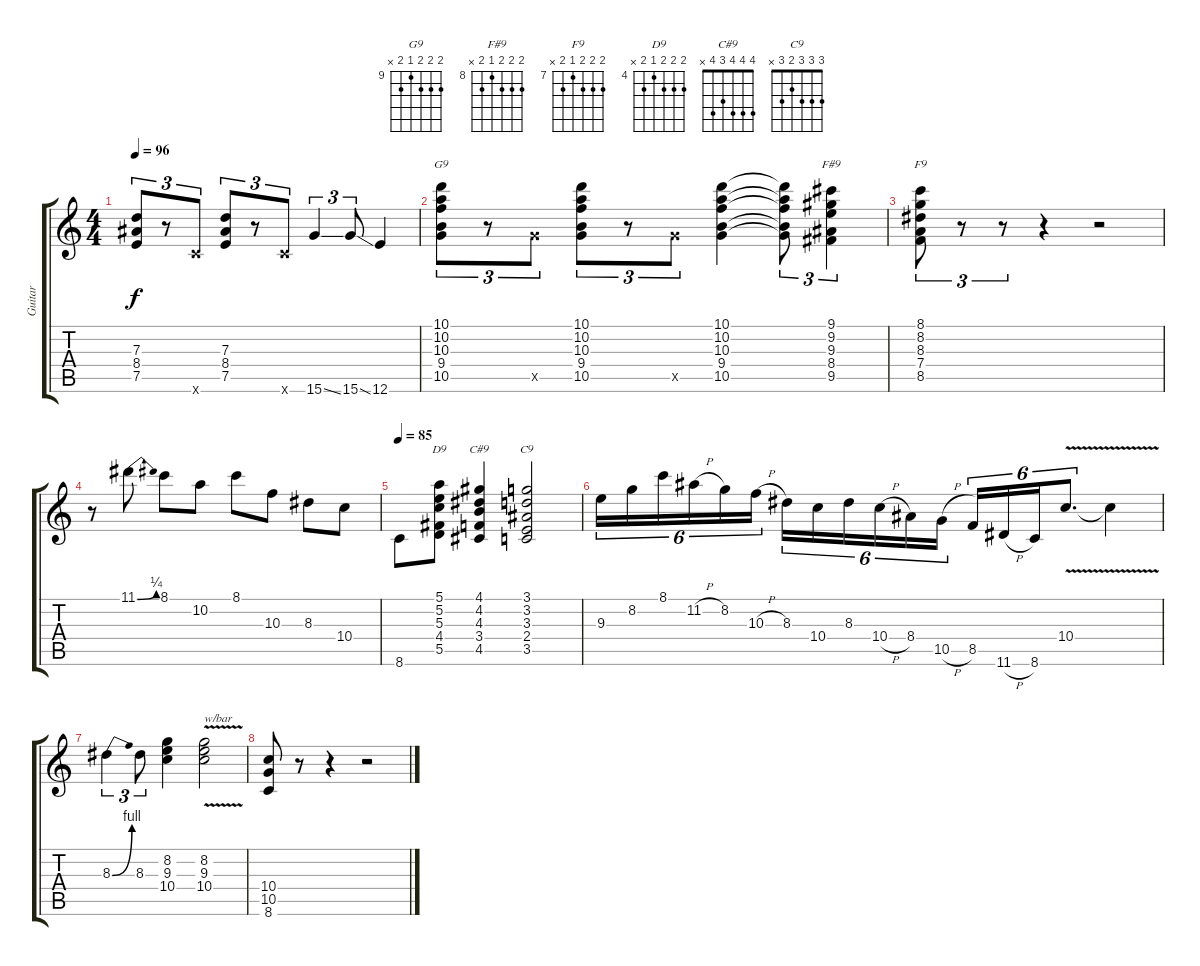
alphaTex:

\track ("Guitar" "Guitar") {instrument overdrivenguitar}
\staff {score tabs}
\tuning (E4 B3 G3 D3 A2 E2) {hide}
\chord ("G9" 10 10 10 9 10 x) {firstfret 9}
\chord ("F#9" 9 9 9 8 9 x) {firstfret 8}
\chord ("F9" 8 8 8 7 8 x) {firstfret 7}
\chord ("D9" 5 5 5 4 5 x) {firstfret 4}
\chord ("C#9" 4 4 4 3 4 x)
\chord ("C9" 3 3 3 2 3 x)
\ts (4 4)
\tempo 96
\clef g2
\ks c
(7.3 8.4 7.5).8{tu (3 2) dy f} r.8{tu (3 2)} 8.6{x}.8{tu (3 2)} (7.3 8.4 7.5).8{tu (3 2)} r.8{tu (3 2)} 8.6{x}.8{tu (3 2)} 15.6{ss}.4{tu (3 2)} 15.6{ss}.8{tu (3 2)} 12.6.4 |
(10.1 10.2 10.3 9.4 10.5).8{tu (3 2) ch "G9"} r.8{tu (3 2)} 10.5{x}.8{tu (3 2)} (10.1 10.2 10.3 9.4 10.5).8{tu (3 2)} r.8{tu (3 2)} 10.5{x}.8{tu (3 2)} (10.1 10.2 10.3 9.4 10.5).4 (10.1{t} 10.2{t} 10.3{t} 9.4{t} 10.5{t}).8{tu (3 2)} (9.1 9.2 9.3 8.4 9.5).4{tu (3 2) ch "F#9"} |
(8.1 8.2 8.3 7.4 8.5).8{tu (3 2) ch "F9"} r.8{tu (3 2)} r.8{tu (3 2)} r.4 r.2 |
r.8 11.1{be (bend 0 0 60 1)}.8 8.1.8 10.2.8 8.1.8 10.3.8 8.3.8 10.4.8 |
\tempo 85
8.6.8 (5.1 5.2 5.3 4.4 5.5).8{ch "D9"} (4.1 4.2 4.3 3.4 4.5).4{ch "C#9"} (3.1 3.2 3.3 2.4 3.5).2{ch "C9"} |
9.3.16{tu (6 4)} 8.2.16{tu (6 4)} 8.1.16{tu (6 4)} 11.2{h}.16{tu (6 4)} 8.2.16{tu (6 4)} 10.3{h}.16{tu (6 4)} 8.3.16{tu (6 4)} 10.4.16{tu (6 4)} 8.3.16{tu (6 4)} 10.4{h}.16{tu (6 4)} 8.4.16{tu (6 4)} 10.5{h}.16{tu (6 4)} 8.5.16{tu (6 4)} 11.6{h}.16{tu (6 4)} 8.6.16{tu (6 4)} 10.4{v}.8{d tu (6 4)} 10.4{t}.4 |
8.3{be (bend 0 0 60 4)}.4{tu (3 2)} 8.3.8{tu (3 2)} (8.2 9.3 10.4).4 (8.2 9.3 10.4{v}).2{txt "w/bar"} |
(10.4 10.5 8.6).8 r.8 r.4 r.2
